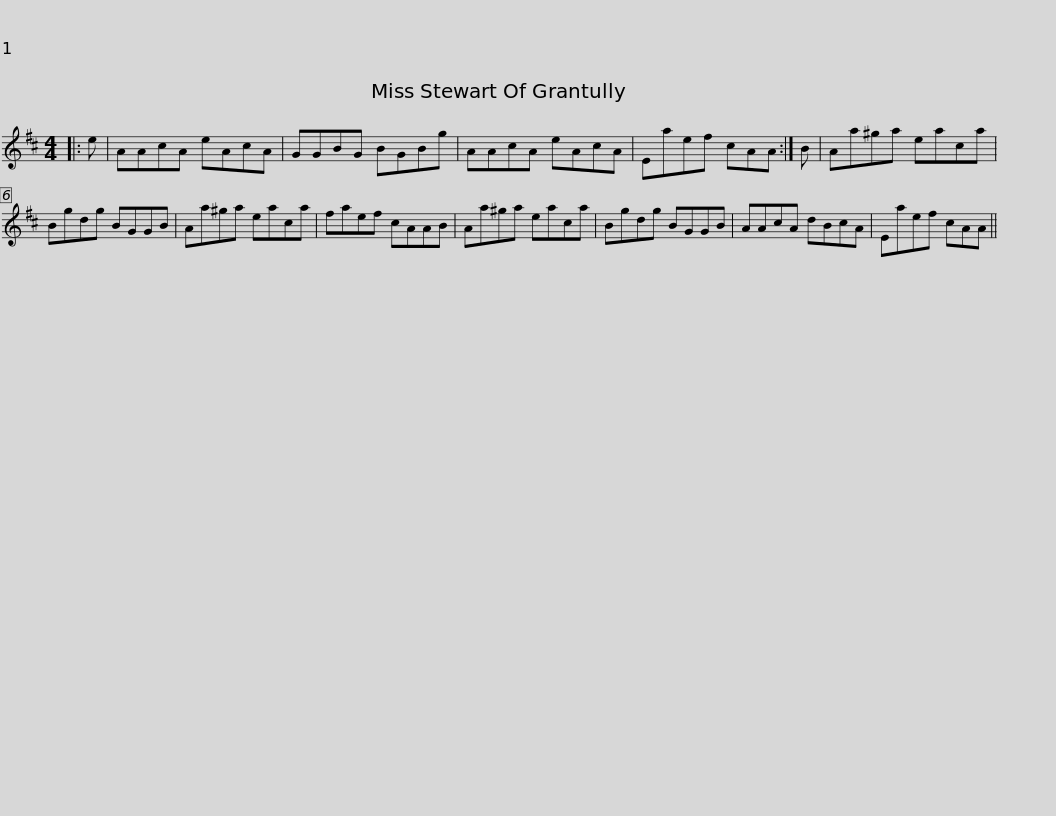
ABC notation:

X:1
L:1/8
M:4/4
I:linebreak $
K:D
V:1 treble
V:1
|: e | AAcA eAcA | GGBG BGBg | AAcA eAcA | Eaef cAA :| %5
 B |$ Aa^ga eaca | Bgdg BGGB | Aa^ga eaca | faef cAAB | %10
 Aa^ga eaca |$ Bgdg BGGB | AAcA dBcA | Eaef cAA || %14
